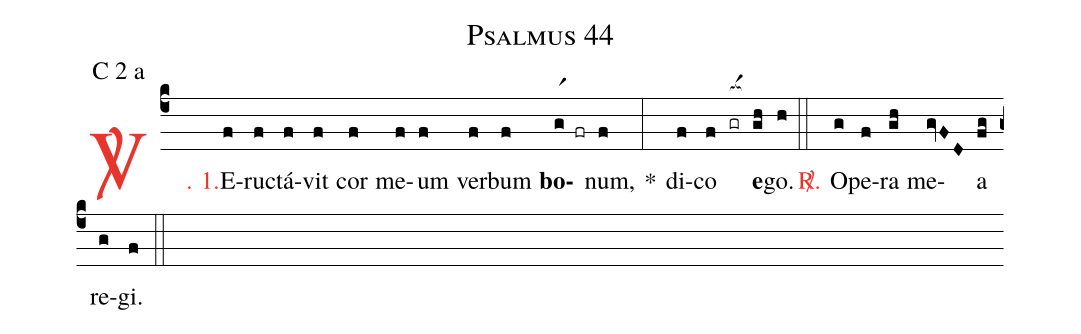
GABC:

name: Psalmus 44;
mode: C 2 a;
%%
(c4)

<c><sp>V/</sp>. 1.</c>() E(f)ruc(f)tá(f)vit(f) cor(f) me(f)um(f) ver(f)bum(f) <b>bo</b>(gr1 fr)num,(f) *(:) di(f)co(f) <nlba>(gr[ocba:1{])<b>e</b>(gh[ocba:0}])go.</nlba>(h)

(::)

<c><sp>R/</sp>.</c>() O(g)pe(f)ra(gh) me(gvFD)a(fg) re(g)gi.(f)

(::)
